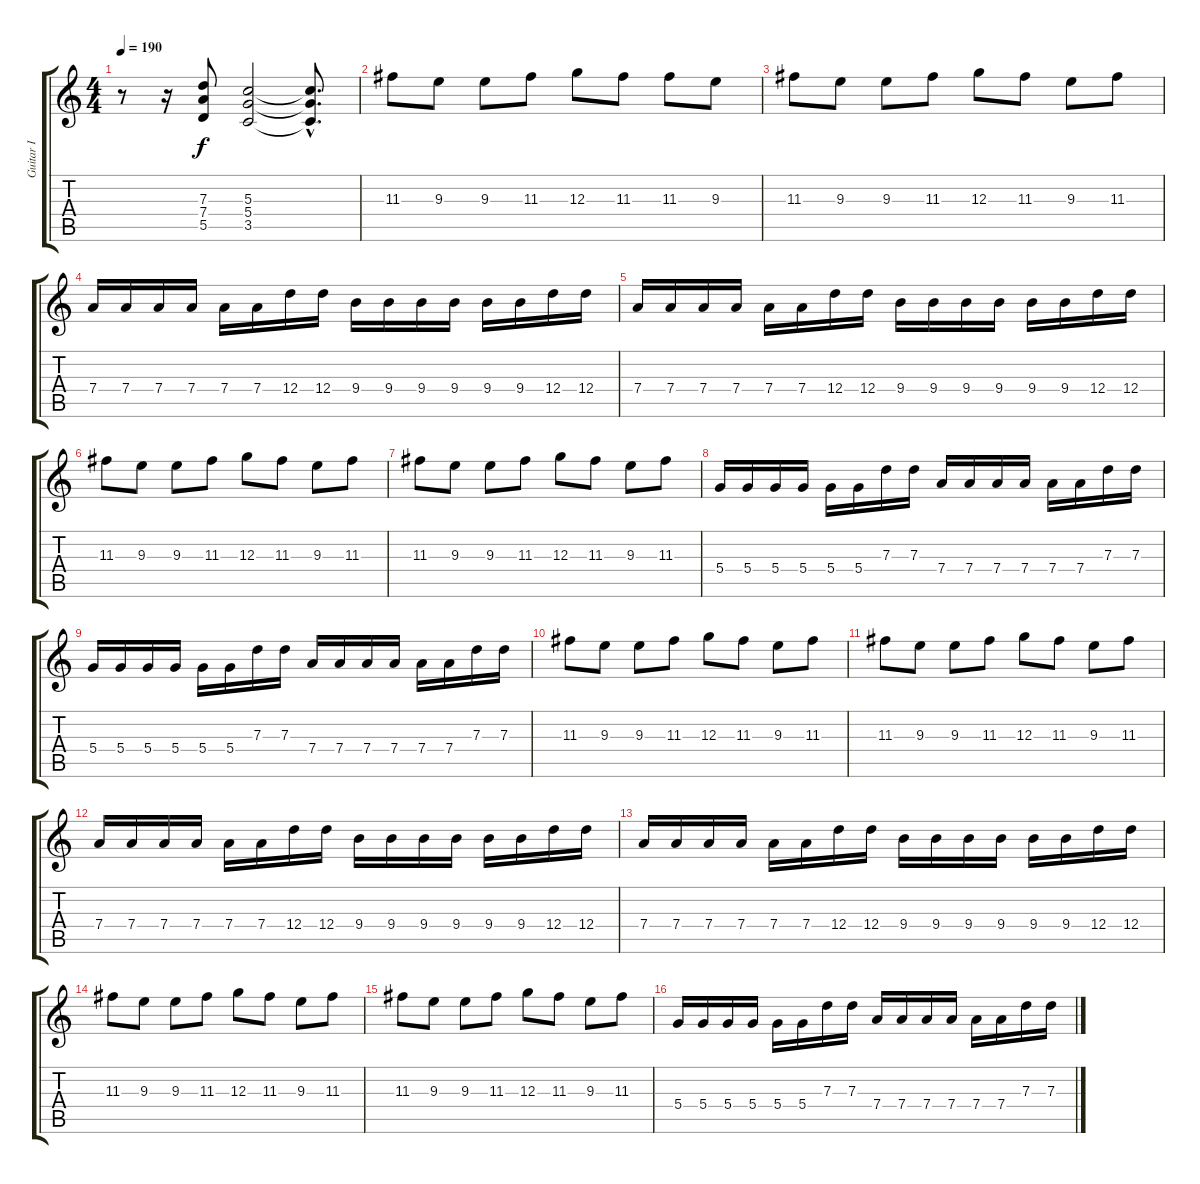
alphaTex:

\track ("Guitar I" "Guitar I") {instrument distortionguitar}
\staff {score tabs}
\tuning (E4 B3 G3 D3 A2 E2) {hide}
\ts (4 4)
\tempo 190
\clef g2
\ks c
r.8{dy f} r.16 (7.3 7.4 5.5).8 (5.3 5.4 3.5).2 (5.3{hac t} 5.4{hac t} 3.5{hac t}).8{d} |
11.3.8 9.3.8 9.3.8 11.3.8 12.3.8 11.3.8 11.3.8 9.3.8 |
11.3.8 9.3.8 9.3.8 11.3.8 12.3.8 11.3.8 9.3.8 11.3.8 |
7.4.16 7.4.16 7.4.16 7.4.16 7.4.16 7.4.16 12.4.16 12.4.16 9.4.16 9.4.16 9.4.16 9.4.16 9.4.16 9.4.16 12.4.16 12.4.16 |
7.4.16 7.4.16 7.4.16 7.4.16 7.4.16 7.4.16 12.4.16 12.4.16 9.4.16 9.4.16 9.4.16 9.4.16 9.4.16 9.4.16 12.4.16 12.4.16 |
11.3.8 9.3.8 9.3.8 11.3.8 12.3.8 11.3.8 9.3.8 11.3.8 |
11.3.8 9.3.8 9.3.8 11.3.8 12.3.8 11.3.8 9.3.8 11.3.8 |
5.4.16 5.4.16 5.4.16 5.4.16 5.4.16 5.4.16 7.3.16 7.3.16 7.4.16 7.4.16 7.4.16 7.4.16 7.4.16 7.4.16 7.3.16 7.3.16 |
5.4.16 5.4.16 5.4.16 5.4.16 5.4.16 5.4.16 7.3.16 7.3.16 7.4.16 7.4.16 7.4.16 7.4.16 7.4.16 7.4.16 7.3.16 7.3.16 |
11.3.8 9.3.8 9.3.8 11.3.8 12.3.8 11.3.8 9.3.8 11.3.8 |
11.3.8 9.3.8 9.3.8 11.3.8 12.3.8 11.3.8 9.3.8 11.3.8 |
7.4.16 7.4.16 7.4.16 7.4.16 7.4.16 7.4.16 12.4.16 12.4.16 9.4.16 9.4.16 9.4.16 9.4.16 9.4.16 9.4.16 12.4.16 12.4.16 |
7.4.16 7.4.16 7.4.16 7.4.16 7.4.16 7.4.16 12.4.16 12.4.16 9.4.16 9.4.16 9.4.16 9.4.16 9.4.16 9.4.16 12.4.16 12.4.16 |
11.3.8 9.3.8 9.3.8 11.3.8 12.3.8 11.3.8 9.3.8 11.3.8 |
11.3.8 9.3.8 9.3.8 11.3.8 12.3.8 11.3.8 9.3.8 11.3.8 |
5.4.16 5.4.16 5.4.16 5.4.16 5.4.16 5.4.16 7.3.16 7.3.16 7.4.16 7.4.16 7.4.16 7.4.16 7.4.16 7.4.16 7.3.16 7.3.16
